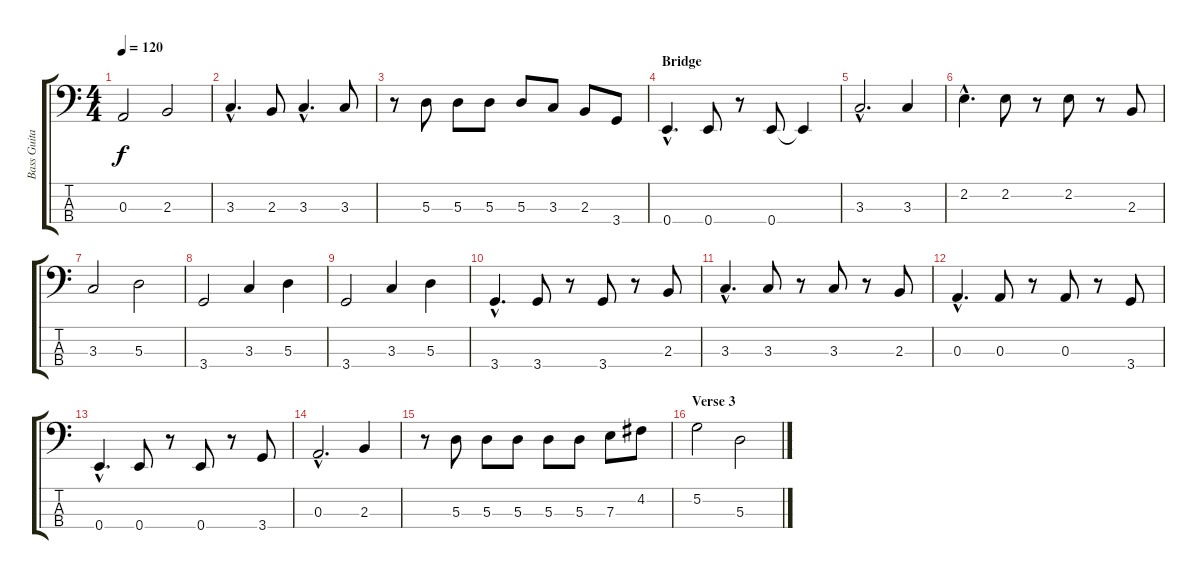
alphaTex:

\track ("Bass Guitar" "Bass Guita") {instrument electricbassfinger}
\staff {score tabs}
\tuning (G2 D2 A1 E1) {hide}
\ts (4 4)
\tempo 120
\clef f4
\ks c
0.3.2{dy f} 2.3.2 |
3.3{hac}.4{d} 2.3.8 3.3{hac}.4{d} 3.3.8 |
r.8 5.3.8 5.3.8 5.3.8 5.3.8 3.3.8 2.3.8 3.4.8 |
\section ("" "Bridge")
0.4{hac}.4{d} 0.4.8 r.8 0.4.8 0.4{t}.4 |
3.3{hac}.2{d} 3.3.4 |
2.2{hac}.4{d} 2.2.8 r.8 2.2.8 r.8 2.3.8 |
3.3.2 5.3.2 |
3.4.2 3.3.4 5.3.4 |
3.4.2 3.3.4 5.3.4 |
3.4{hac}.4{d} 3.4.8 r.8 3.4.8 r.8 2.3.8 |
3.3{hac}.4{d} 3.3.8 r.8 3.3.8 r.8 2.3.8 |
0.3{hac}.4{d} 0.3.8 r.8 0.3.8 r.8 3.4.8 |
0.4{hac}.4{d} 0.4.8 r.8 0.4.8 r.8 3.4.8 |
0.3{hac}.2{d} 2.3.4 |
r.8 5.3.8 5.3.8 5.3.8 5.3.8 5.3.8 7.3.8 4.2.8 |
\section ("" "Verse 3")
5.2.2 5.3.2
